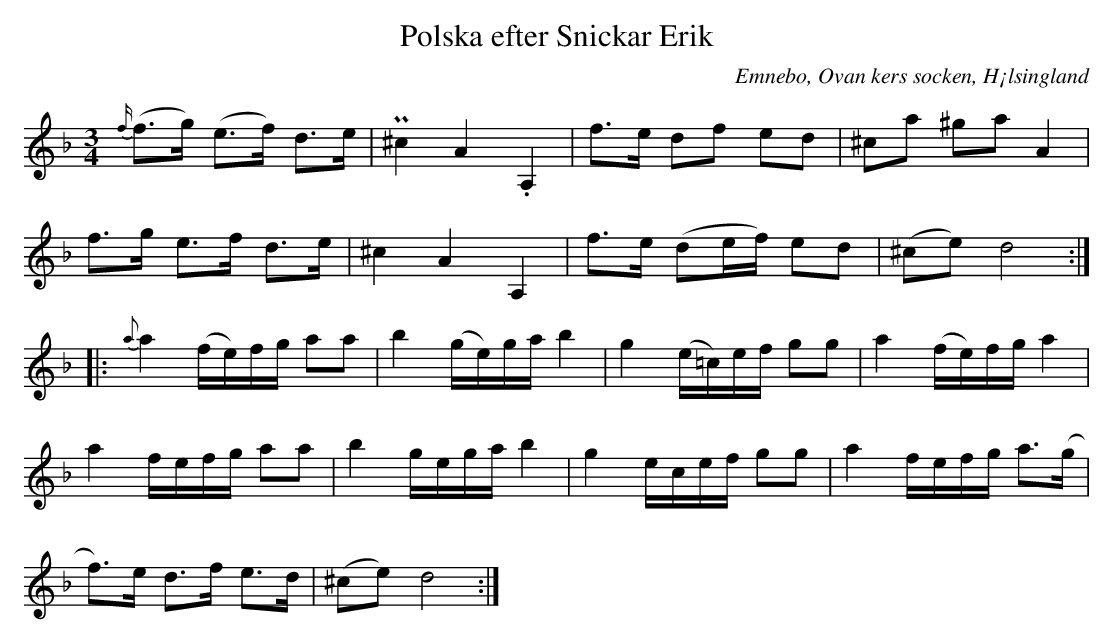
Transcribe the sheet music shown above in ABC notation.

X:1
T: Polska efter Snickar Erik
O: Emnebo, Ovan kers socken, H¡lsingland
M: 3/4
L: 1/16
K: Dm
{f/}(f2>g2) (e2>f2) d2>e2 | P^c4 A4 .A,4 | f2>e2 d2f2 e2d2 | ^c2a2 ^g2a2 A4 |
     f2>g2 e2>f2 d2>e2 | ^c4 A4 A,4 | f2>e2 (d2ef) e2d2 | (^c2e2) d8 ::
{a}a4 (fe)fg a2a2 | b4 (ge)ga b4 | g4 (e=c)ef g2g2 | a4 (fe)fg a4 |
a4 fefg a2a2 | b4 gega b4 | g4 ecef g2g2 | a4 fefg a2>(g2 |
f2)>e2 d2>f2 e2>d2 | (^c2e2) d8 :|
